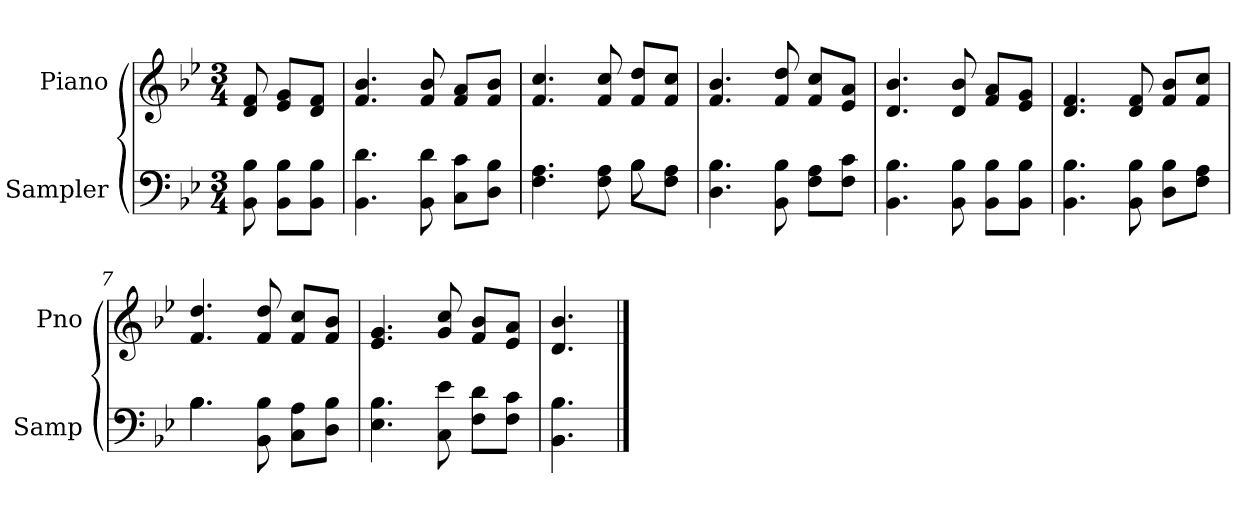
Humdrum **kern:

**kern	**kern
*part2	*part1
*staff2	*staff1
*I"Sampler	*I"Piano
*I'Samp	*I'Pno
*clefF4	*clefG2
*k[b-e-]	*k[b-e-]
*B-:	*B-:
*M3/4	*M3/4
=1	=1
8BB- 8B-	8d 8f
8BB-\ 8B-\L	8e-/ 8g/L
8BB-\ 8B-\J	8d/ 8f/J
=2	=2
4.BB- 4.d	4.f 4.b-
8BB- 8d	8f 8b-
8C\ 8c\L	8f/ 8a/L
8D\ 8B-\J	8f/ 8b-/J
=3	=3
*^	*
4.F 4.A	2ryy	4.f 4.cc
8F 8A	.	8f 8cc
8B-\L	8B-	8f/ 8dd/L
8F\ 8A\J	8ryy	8f/ 8cc/J
*v	*v	*
=4	=4
4.D 4.B-	4.f 4.b-
8BB- 8B-	8f 8dd
8F\ 8A\L	8f/ 8cc/L
8F\ 8c\J	8e-/ 8a/J
=5	=5
4.BB- 4.B-	4.d 4.b-
8BB- 8B-	8d 8b-
8BB-\ 8B-\L	8f/ 8a/L
8BB-\ 8B-\J	8e-/ 8g/J
=6	=6
4.BB- 4.B-	4.d 4.f
8BB- 8B-	8d 8f
8D\ 8B-\L	8f/ 8b-/L
8F\ 8A\J	8f/ 8cc/J
=7	=7
*^	*
4.B-\	4.B-	4.f 4.dd
8BB- 8B-	4.ryy	8f 8dd
8C\ 8A\L	.	8f/ 8cc/L
8D\ 8B-\J	.	8f/ 8b-/J
*v	*v	*
=8	=8
4.E- 4.B-	4.e- 4.g
8C 8e-	8g 8cc
8F\ 8d\L	8f/ 8b-/L
8F\ 8c\J	8e-/ 8a/J
=9	=9
4.BB- 4.B-	4.d 4.b-
==	==
*-	*-
